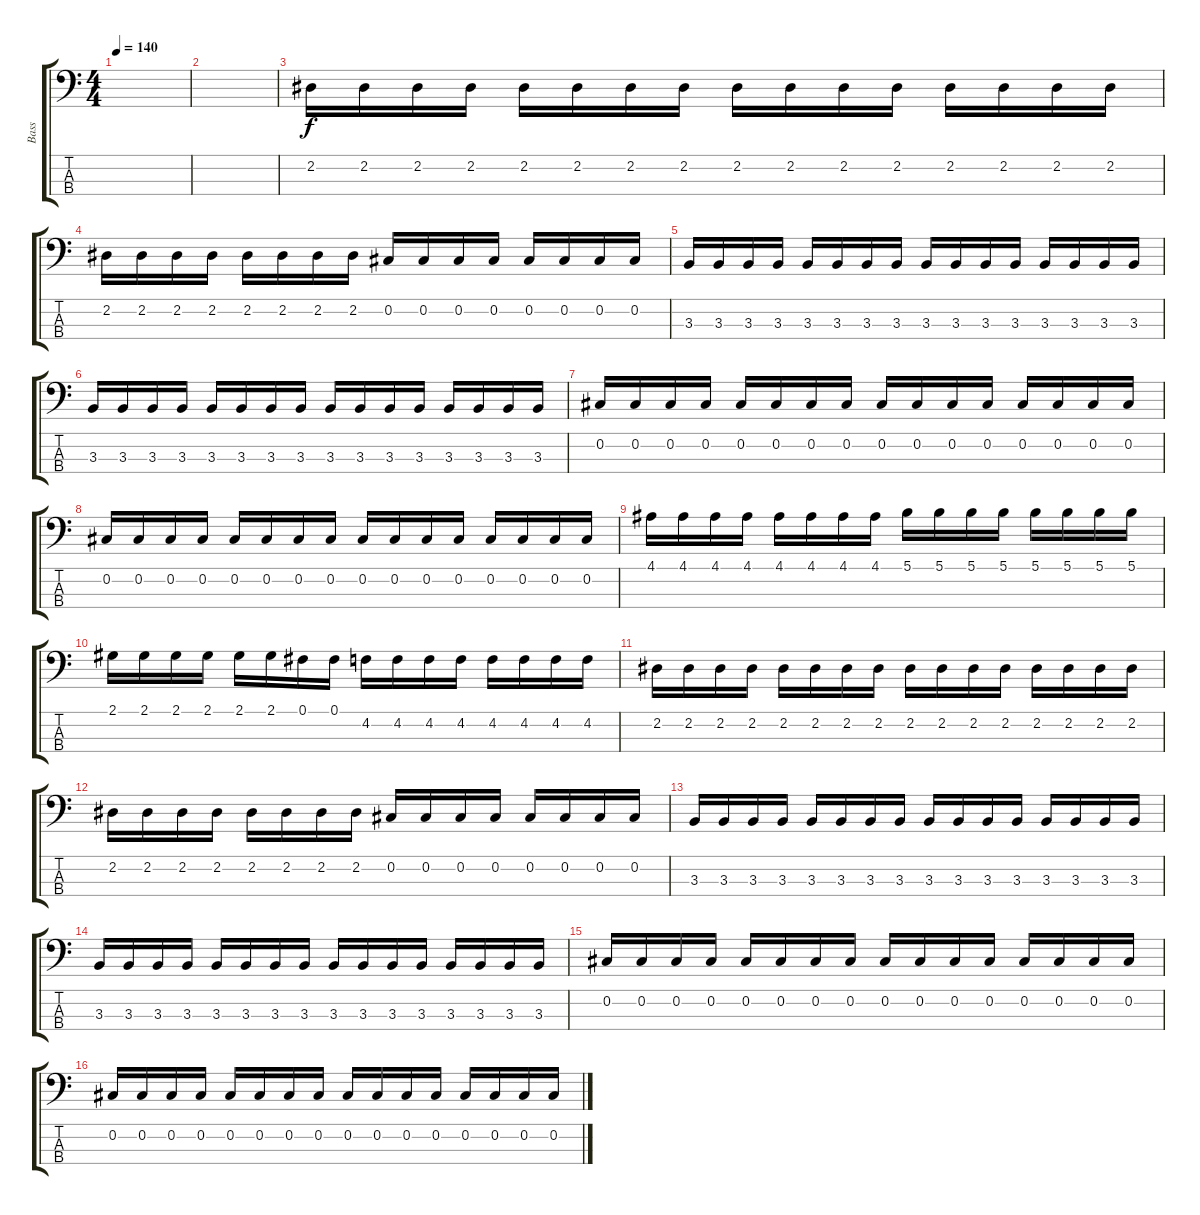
\track ("Bass" "Bass") {instrument electricbassfinger}
\staff {score tabs}
\tuning (Gb2 Db2 Ab1 Eb1) {hide}
\ts (4 4)
\tempo 140
\clef f4
\ks c
|
|
2.2.16 2.2.16 2.2.16 2.2.16 2.2.16 2.2.16 2.2.16 2.2.16 2.2.16 2.2.16 2.2.16 2.2.16 2.2.16 2.2.16 2.2.16 2.2.16 |
2.2.16 2.2.16 2.2.16 2.2.16 2.2.16 2.2.16 2.2.16 2.2.16 0.2.16 0.2.16 0.2.16 0.2.16 0.2.16 0.2.16 0.2.16 0.2.16 |
3.3.16 3.3.16 3.3.16 3.3.16 3.3.16 3.3.16 3.3.16 3.3.16 3.3.16 3.3.16 3.3.16 3.3.16 3.3.16 3.3.16 3.3.16 3.3.16 |
3.3.16 3.3.16 3.3.16 3.3.16 3.3.16 3.3.16 3.3.16 3.3.16 3.3.16 3.3.16 3.3.16 3.3.16 3.3.16 3.3.16 3.3.16 3.3.16 |
0.2.16 0.2.16 0.2.16 0.2.16 0.2.16 0.2.16 0.2.16 0.2.16 0.2.16 0.2.16 0.2.16 0.2.16 0.2.16 0.2.16 0.2.16 0.2.16 |
0.2.16 0.2.16 0.2.16 0.2.16 0.2.16 0.2.16 0.2.16 0.2.16 0.2.16 0.2.16 0.2.16 0.2.16 0.2.16 0.2.16 0.2.16 0.2.16 |
4.1.16 4.1.16 4.1.16 4.1.16 4.1.16 4.1.16 4.1.16 4.1.16 5.1.16 5.1.16 5.1.16 5.1.16 5.1.16 5.1.16 5.1.16 5.1.16 |
2.1.16 2.1.16 2.1.16 2.1.16 2.1.16 2.1.16 0.1.16 0.1.16 4.2.16 4.2.16 4.2.16 4.2.16 4.2.16 4.2.16 4.2.16 4.2.16 |
2.2.16 2.2.16 2.2.16 2.2.16 2.2.16 2.2.16 2.2.16 2.2.16 2.2.16 2.2.16 2.2.16 2.2.16 2.2.16 2.2.16 2.2.16 2.2.16 |
2.2.16 2.2.16 2.2.16 2.2.16 2.2.16 2.2.16 2.2.16 2.2.16 0.2.16 0.2.16 0.2.16 0.2.16 0.2.16 0.2.16 0.2.16 0.2.16 |
3.3.16 3.3.16 3.3.16 3.3.16 3.3.16 3.3.16 3.3.16 3.3.16 3.3.16 3.3.16 3.3.16 3.3.16 3.3.16 3.3.16 3.3.16 3.3.16 |
3.3.16 3.3.16 3.3.16 3.3.16 3.3.16 3.3.16 3.3.16 3.3.16 3.3.16 3.3.16 3.3.16 3.3.16 3.3.16 3.3.16 3.3.16 3.3.16 |
0.2.16 0.2.16 0.2.16 0.2.16 0.2.16 0.2.16 0.2.16 0.2.16 0.2.16 0.2.16 0.2.16 0.2.16 0.2.16 0.2.16 0.2.16 0.2.16 |
0.2.16 0.2.16 0.2.16 0.2.16 0.2.16 0.2.16 0.2.16 0.2.16 0.2.16 0.2.16 0.2.16 0.2.16 0.2.16 0.2.16 0.2.16 0.2.16
